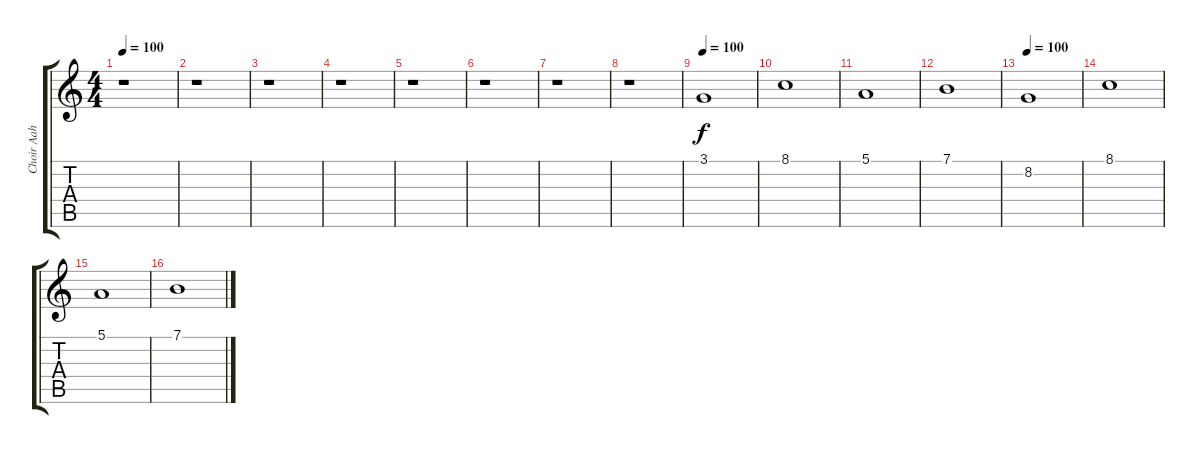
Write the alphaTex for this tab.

\track ("Choir Aah" "Choir Aah") {instrument choiraahs}
\staff {score tabs}
\tuning (E4 B3 G3 D3 A2 E2) {hide}
\ts (4 4)
\tempo 100
\clef g2
\ks c
r.1{dy f} |
r.1 |
r.1 |
r.1 |
r.1 |
r.1 |
r.1 |
r.1 |
\tempo 100
3.1.1 |
8.1.1 |
5.1.1 |
7.1.1 |
\tempo 100
8.2.1 |
8.1.1 |
5.1.1 |
7.1.1
